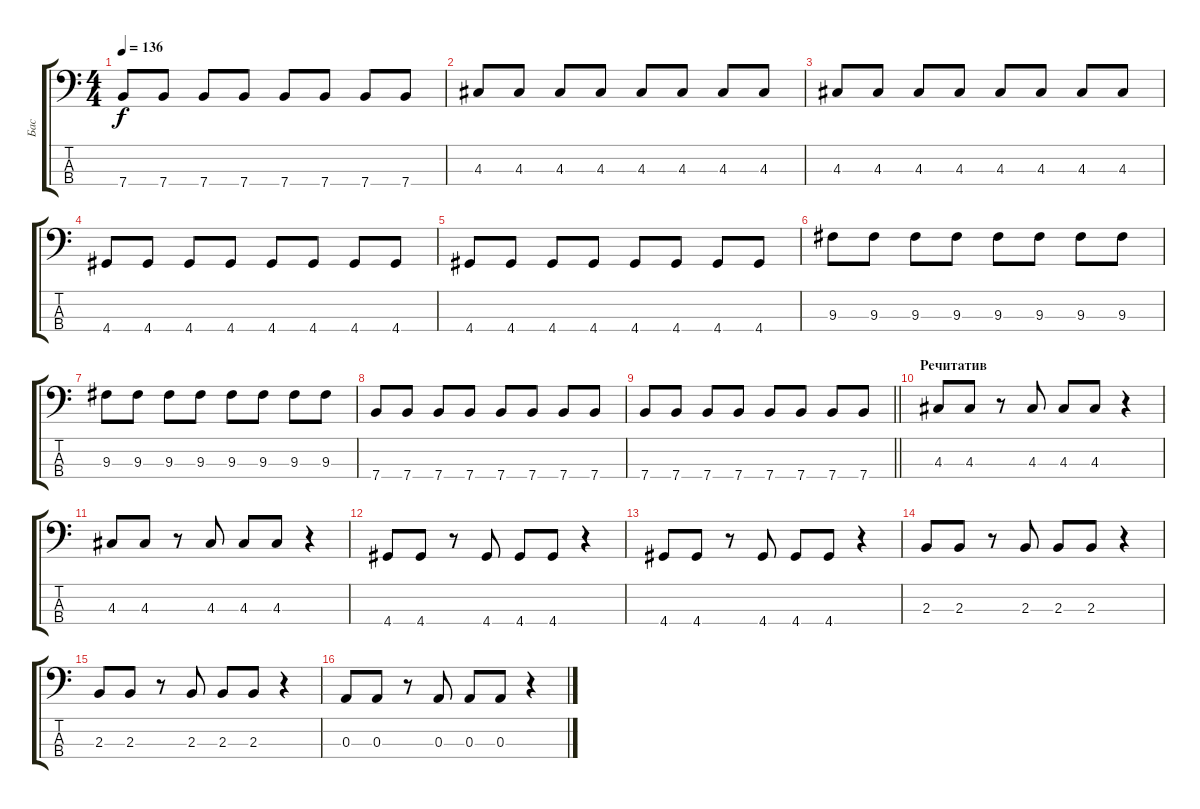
\track ("Бас" "Бас") {instrument electricbassfinger}
\staff {score tabs}
\tuning (G2 D2 A1 E1) {hide}
\ts (4 4)
\tempo 136
\clef f4
\ks c
7.4.8{dy f} 7.4.8 7.4.8 7.4.8 7.4.8 7.4.8 7.4.8 7.4.8 |
4.3.8 4.3.8 4.3.8 4.3.8 4.3.8 4.3.8 4.3.8 4.3.8 |
4.3.8 4.3.8 4.3.8 4.3.8 4.3.8 4.3.8 4.3.8 4.3.8 |
4.4.8 4.4.8 4.4.8 4.4.8 4.4.8 4.4.8 4.4.8 4.4.8 |
4.4.8 4.4.8 4.4.8 4.4.8 4.4.8 4.4.8 4.4.8 4.4.8 |
9.3.8 9.3.8 9.3.8 9.3.8 9.3.8 9.3.8 9.3.8 9.3.8 |
9.3.8 9.3.8 9.3.8 9.3.8 9.3.8 9.3.8 9.3.8 9.3.8 |
7.4.8 7.4.8 7.4.8 7.4.8 7.4.8 7.4.8 7.4.8 7.4.8 |
\barLineRight lightlight
7.4.8 7.4.8 7.4.8 7.4.8 7.4.8 7.4.8 7.4.8 7.4.8 |
\section ("" "Речитатив")
4.3.8 4.3.8 r.8 4.3.8 4.3.8 4.3.8 r.4 |
4.3.8 4.3.8 r.8 4.3.8 4.3.8 4.3.8 r.4 |
4.4.8 4.4.8 r.8 4.4.8 4.4.8 4.4.8 r.4 |
4.4.8 4.4.8 r.8 4.4.8 4.4.8 4.4.8 r.4 |
2.3.8 2.3.8 r.8 2.3.8 2.3.8 2.3.8 r.4 |
2.3.8 2.3.8 r.8 2.3.8 2.3.8 2.3.8 r.4 |
0.3.8 0.3.8 r.8 0.3.8 0.3.8 0.3.8 r.4
